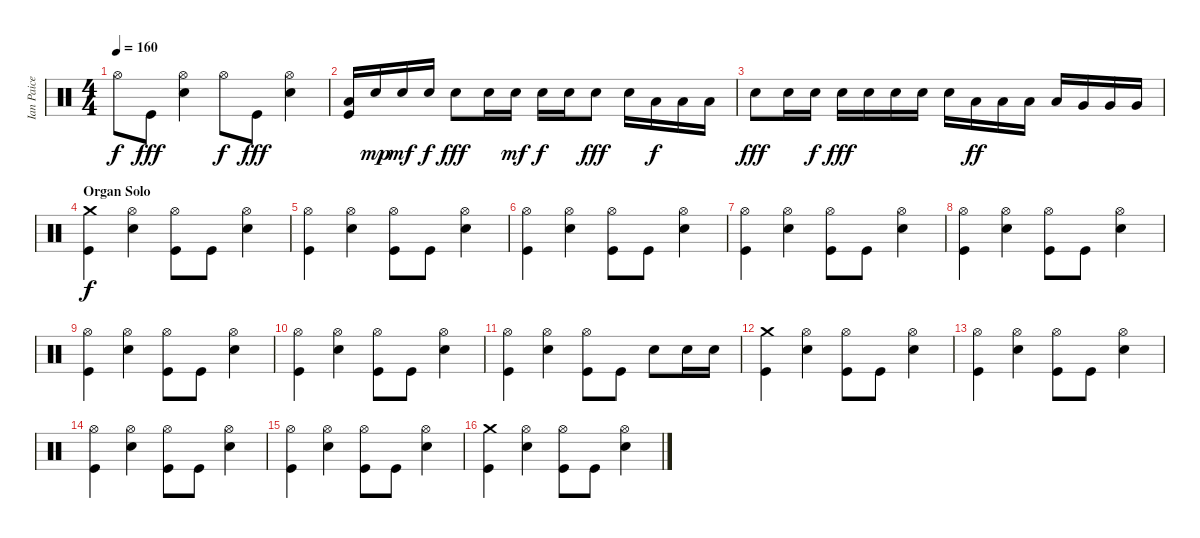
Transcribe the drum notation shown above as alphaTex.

\track ("Ian Paice" "Ian Paice") {instrument percussion}
\staff {score}
\articulation defaults
\ts (4 4)
\tempo 160
\clef neutral
\ks c "Hi-Hat (open)".8{dy f} "Kick (hit)".8{dy fff}
("Hi-Hat (open)" "Electric Snare (hit)").4 "Hi-Hat (open)".8{dy f} "Kick (hit)".8{dy fff} ("Hi-Hat (open)" "Electric Snare (hit)").4 |
("Kick (hit)" "Low Tom (hit)").16 "Electric Snare (hit)".16{dy mp} "Electric Snare (hit)".16{dy mf} "Electric Snare (hit)".16{dy f} "Electric Snare (hit)".8{dy fff} "Electric Snare (hit)".16 "Electric Snare (hit)".16{dy mf} "Electric Snare (hit)".16{dy f} "Electric Snare (hit)".16 "Electric Snare (hit)".8{dy fff} "Electric Snare (hit)".16 "Low Tom (hit)".16{dy f} "Low Tom (hit)".16 "Low Tom (hit)".16 |
"Electric Snare (hit)".8{dy fff} "Electric Snare (hit)".16 "Electric Snare (hit)".16{dy f} "Electric Snare (hit)".16{dy fff} "Electric Snare (hit)".16 "Electric Snare (hit)".16 "Electric Snare (hit)".16 "Electric Snare (hit)".16 "Low Tom (hit)".16{dy ff} "Low Tom (hit)".16 "Low Tom (hit)".16 "Low Tom (hit)".16 "Very Low Tom (hit)".16 "Very Low Tom (hit)".16 "Very Low Tom (hit)".16 |
\section ("" "Organ Solo")
("Crash medium (hit)" "Kick (hit)").4{dy f} ("Hi-Hat (open)" "Electric Snare (hit)").4 ("Hi-Hat (open)" "Kick (hit)").8 "Kick (hit)".8 ("Hi-Hat (open)" "Electric Snare (hit)").4 |
("Hi-Hat (open)" "Kick (hit)").4 ("Hi-Hat (open)" "Electric Snare (hit)").4 ("Hi-Hat (open)" "Kick (hit)").8 "Kick (hit)".8 ("Hi-Hat (open)" "Electric Snare (hit)").4 |
("Hi-Hat (open)" "Kick (hit)").4 ("Hi-Hat (open)" "Electric Snare (hit)").4 ("Hi-Hat (open)" "Kick (hit)").8 "Kick (hit)".8 ("Hi-Hat (open)" "Electric Snare (hit)").4 |
("Hi-Hat (open)" "Kick (hit)").4 ("Hi-Hat (open)" "Electric Snare (hit)").4 ("Hi-Hat (open)" "Kick (hit)").8 "Kick (hit)".8 ("Hi-Hat (open)" "Electric Snare (hit)").4 |
("Hi-Hat (open)" "Kick (hit)").4 ("Hi-Hat (open)" "Electric Snare (hit)").4 ("Hi-Hat (open)" "Kick (hit)").8 "Kick (hit)".8 ("Hi-Hat (open)" "Electric Snare (hit)").4 |
("Hi-Hat (open)" "Kick (hit)").4 ("Hi-Hat (open)" "Electric Snare (hit)").4 ("Hi-Hat (open)" "Kick (hit)").8 "Kick (hit)".8 ("Hi-Hat (open)" "Electric Snare (hit)").4 |
("Hi-Hat (open)" "Kick (hit)").4 ("Hi-Hat (open)" "Electric Snare (hit)").4 ("Hi-Hat (open)" "Kick (hit)").8 "Kick (hit)".8 ("Hi-Hat (open)" "Electric Snare (hit)").4 |
("Hi-Hat (open)" "Kick (hit)").4 ("Hi-Hat (open)" "Electric Snare (hit)").4 ("Hi-Hat (open)" "Kick (hit)").8 "Kick (hit)".8 "Electric Snare (hit)".8 "Electric Snare (hit)".16 "Electric Snare (hit)".16 |
("Crash medium (hit)" "Kick (hit)").4 ("Hi-Hat (open)" "Electric Snare (hit)").4 ("Hi-Hat (open)" "Kick (hit)").8 "Kick (hit)".8 ("Hi-Hat (open)" "Electric Snare (hit)").4 |
("Hi-Hat (open)" "Kick (hit)").4 ("Hi-Hat (open)" "Electric Snare (hit)").4 ("Hi-Hat (open)" "Kick (hit)").8 "Kick (hit)".8 ("Hi-Hat (open)" "Electric Snare (hit)").4 |
("Hi-Hat (open)" "Kick (hit)").4 ("Hi-Hat (open)" "Electric Snare (hit)").4 ("Hi-Hat (open)" "Kick (hit)").8 "Kick (hit)".8 ("Hi-Hat (open)" "Electric Snare (hit)").4 |
("Hi-Hat (open)" "Kick (hit)").4 ("Hi-Hat (open)" "Electric Snare (hit)").4 ("Hi-Hat (open)" "Kick (hit)").8 "Kick (hit)".8 ("Hi-Hat (open)" "Electric Snare (hit)").4 |
("Crash medium (hit)" "Kick (hit)").4 ("Hi-Hat (open)" "Electric Snare (hit)").4 ("Hi-Hat (open)" "Kick (hit)").8 "Kick (hit)".8 ("Hi-Hat (open)" "Electric Snare (hit)").4
